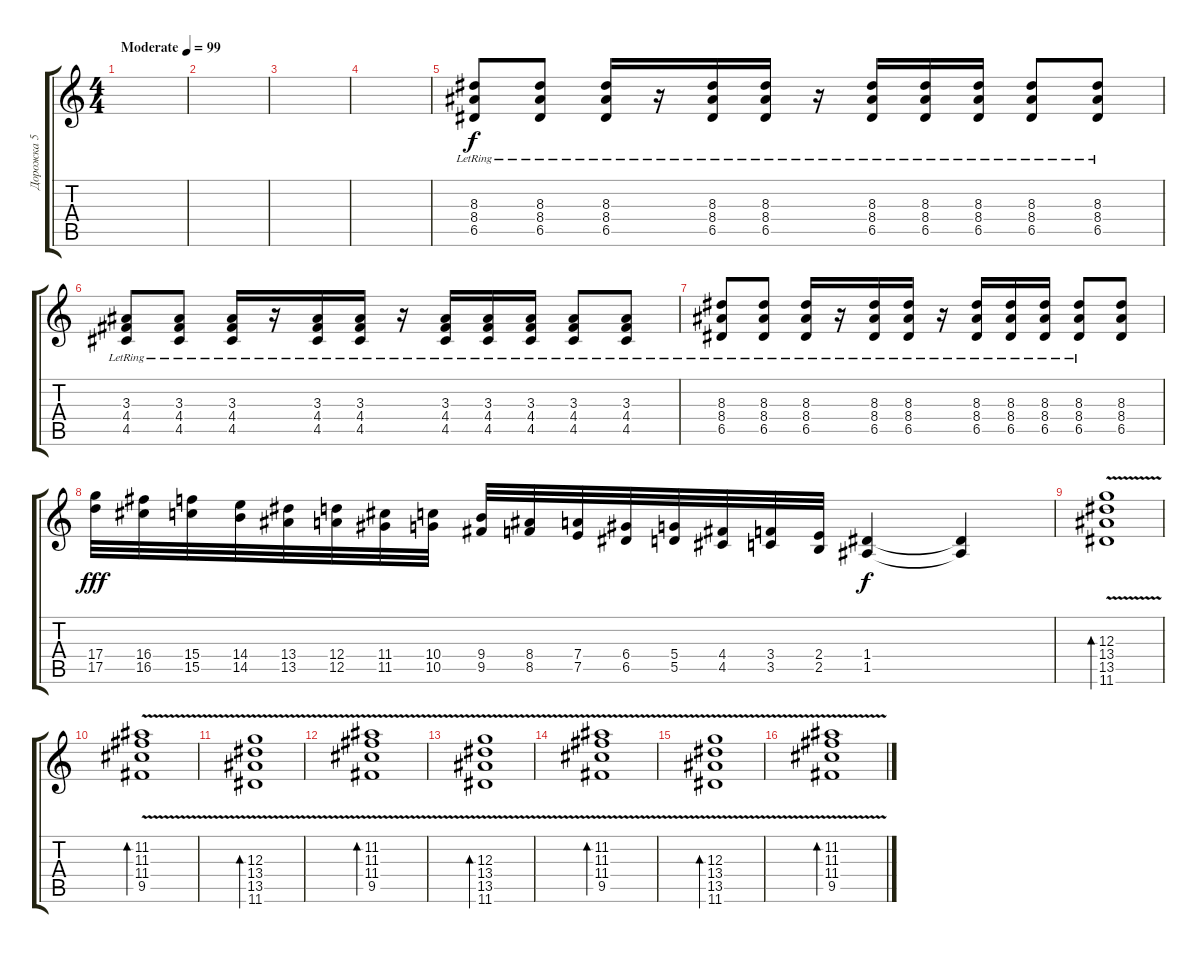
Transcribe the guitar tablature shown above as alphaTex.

\track ("Дорожка 5" "Дорожка 5") {instrument electricguitarjazz}
\staff {score tabs}
\tuning (E4 B3 G3 D3 A2 E2) {hide}
\ts (4 4)
\tempo (99 "Moderate")
\clef g2
\ks c
|
|
|
|
(8.3{lr} 8.4{lr} 6.5{lr}).8 (8.3{lr} 8.4{lr} 6.5{lr}).8 (8.3{lr} 8.4{lr} 6.5{lr}).16 r.16 (8.3{lr} 8.4{lr} 6.5{lr}).16 (8.3{lr} 8.4{lr} 6.5{lr}).16 r.16 (8.3{lr} 8.4{lr} 6.5{lr}).16 (8.3{lr} 8.4{lr} 6.5{lr}).16 (8.3{lr} 8.4{lr} 6.5{lr}).16 (8.3{lr} 8.4{lr} 6.5{lr}).8 (8.3{lr} 8.4{lr} 6.5{lr}).8 |
(3.3 4.4{lr} 4.5{lr}).8 (3.3 4.4{lr} 4.5{lr}).8 (3.3 4.4{lr} 4.5{lr}).16 r.16 (3.3 4.4{lr} 4.5{lr}).16 (3.3 4.4{lr} 4.5{lr}).16 r.16 (3.3 4.4{lr} 4.5{lr}).16 (3.3 4.4{lr} 4.5{lr}).16 (3.3 4.4{lr} 4.5{lr}).16 (3.3 4.4{lr} 4.5{lr}).8 (3.3 4.4{lr} 4.5{lr}).8 |
(8.3{lr} 8.4{lr} 6.5{lr}).8 (8.3{lr} 8.4{lr} 6.5{lr}).8 (8.3{lr} 8.4{lr} 6.5{lr}).16 r.16 (8.3{lr} 8.4{lr} 6.5{lr}).16 (8.3{lr} 8.4{lr} 6.5{lr}).16 r.16 (8.3{lr} 8.4{lr} 6.5{lr}).16 (8.3{lr} 8.4{lr} 6.5{lr}).16 (8.3{lr} 8.4{lr} 6.5{lr}).16 (8.3{lr} 8.4{lr} 6.5{lr}).8 (8.3 8.4 6.5).8 |
(17.4 17.5).32{dy fff volume 16 instrument distortionguitar} (16.4 16.5).32 (15.4 15.5).32 (14.4 14.5).32 (13.4 13.5).32 (12.4 12.5).32 (11.4 11.5).32 (10.4 10.5).32 (9.4 9.5).32 (8.4 8.5).32 (7.4 7.5).32 (6.4 6.5).32 (5.4 5.5).32 (4.4 4.5).32 (3.4 3.5).32 (2.4 2.5).32 (1.4 1.5).4{dy f} (1.4{t} 1.5{t}).4 |
(12.3{v} 13.4{v} 13.5{v} 11.6{v}).1{bd 30 instrument electricguitarjazz} |
(11.2{v} 11.3{v} 11.4{v} 9.5{v}).1{bd 30} |
(12.3{v} 13.4{v} 13.5{v} 11.6{v}).1{bd 30} |
(11.2{v} 11.3{v} 11.4{v} 9.5{v}).1{bd 30} |
(12.3{v} 13.4{v} 13.5{v} 11.6{v}).1{bd 30} |
(11.2{v} 11.3{v} 11.4{v} 9.5{v}).1{bd 30} |
(12.3{v} 13.4{v} 13.5{v} 11.6{v}).1{bd 30} |
(11.2{v} 11.3{v} 11.4{v} 9.5{v}).1{bd 30}
